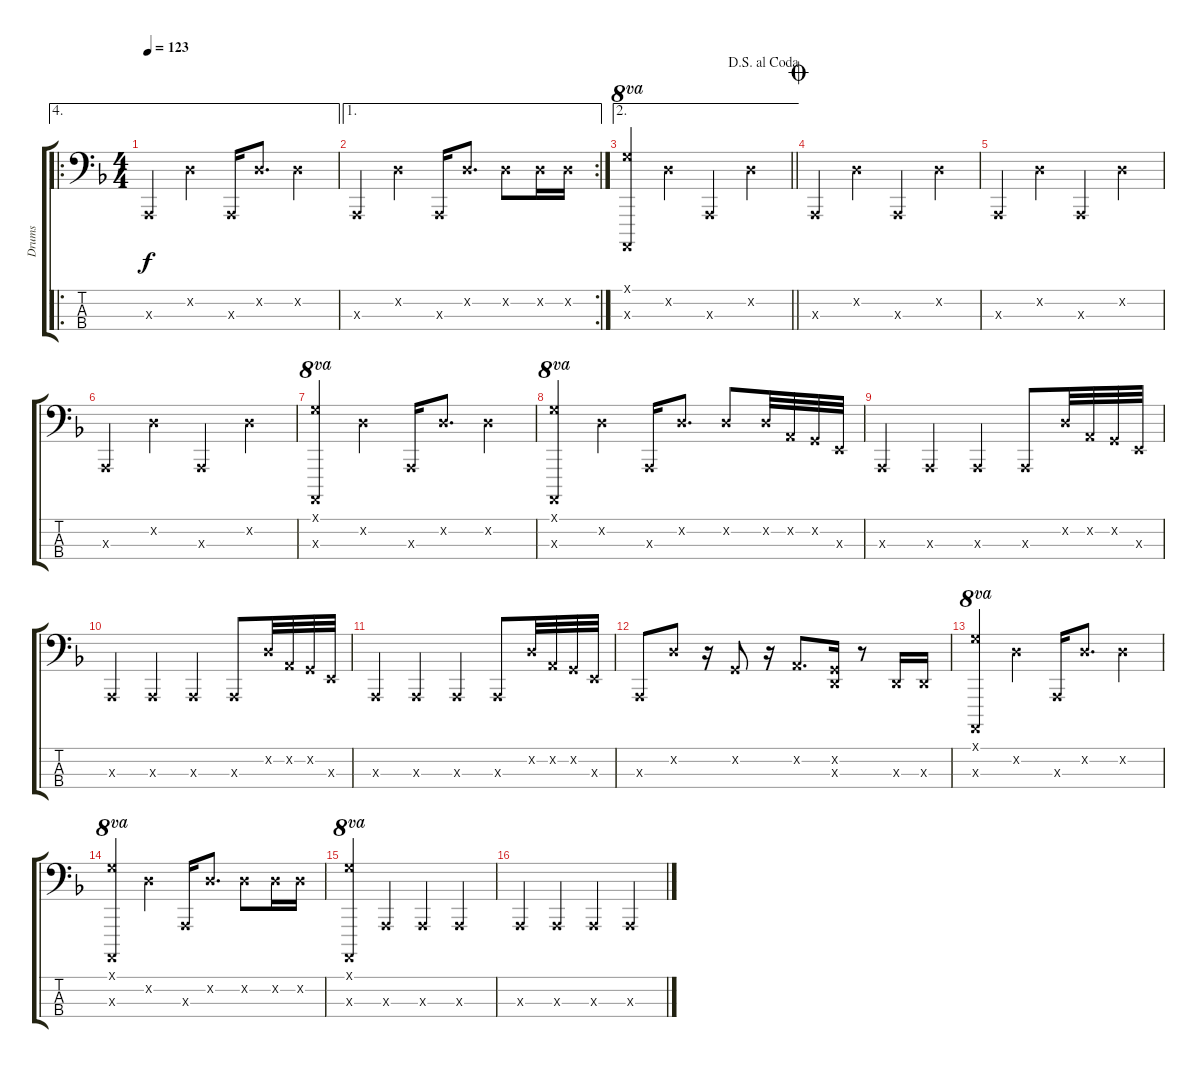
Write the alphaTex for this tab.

\track ("Drums" "Drums") {instrument synthdrum}
\staff {score tabs}
\tuning (G2 D2 A1 D1) {hide}
\ae 4
\ro
\ts (4 4)
\tempo 123
\clef f4
\ks f
0.3{x}.4{dy f} 12.2{x}.4 0.3{x}.16 12.2{x}.8{d} 12.2{x}.4 |
\ae 1
\rc 2
0.3{x}.4 12.2{x}.4 0.3{x}.16 12.2{x}.8{d} 12.2{x}.8 12.2{x}.16 12.2{x}.16 |
\ae 2
\jump dalsegnoalcoda
\barLineRight lightlight
(24.1{x} 0.3{x}).4{ot 8va} 12.2{x}.4 0.3{x}.4 12.2{x}.4 |
\jump coda
0.3{x}.4 12.2{x}.4 0.3{x}.4 12.2{x}.4 |
0.3{x}.4 12.2{x}.4 0.3{x}.4 12.2{x}.4 |
0.3{x}.4 12.2{x}.4 0.3{x}.4 12.2{x}.4 |
(24.1{x} 0.3{x}).4{ot 8va} 12.2{x}.4 0.3{x}.16 12.2{x}.8{d} 12.2{x}.4 |
(24.1{x} 0.3{x}).4{ot 8va} 12.2{x}.4 0.3{x}.16 12.2{x}.8{d} 12.2{x}.8 12.2{x}.32 7.2{x}.32 5.2{x}.32 7.3{x}.32 |
0.3{x}.4 0.3{x}.4 0.3{x}.4 0.3{x}.8 12.2{x}.32 7.2{x}.32 5.2{x}.32 7.3{x}.32 |
0.3{x}.4 0.3{x}.4 0.3{x}.4 0.3{x}.8 12.2{x}.32 7.2{x}.32 5.2{x}.32 7.3{x}.32 |
0.3{x}.4 0.3{x}.4 0.3{x}.4 0.3{x}.8 12.2{x}.32 7.2{x}.32 5.2{x}.32 7.3{x}.32 |
0.3{x}.8 12.2{x}.8 r.16 5.2{x}.8 r.16 7.2{x}.8{d} (5.2{x} 5.3{x}).16 r.8 5.3{x}.16 5.3{x}.16 |
(24.1{x} 0.3{x}).4{ot 8va} 12.2{x}.4 0.3{x}.16 12.2{x}.8{d} 12.2{x}.4 |
(24.1{x} 0.3{x}).4{ot 8va} 12.2{x}.4 0.3{x}.16 12.2{x}.8{d} 12.2{x}.8 12.2{x}.16 12.2{x}.16 |
(24.1{x} 0.3{x}).4{ot 8va} 0.3{x}.4 0.3{x}.4 0.3{x}.4 |
0.3{x}.4 0.3{x}.4 0.3{x}.4 0.3{x}.4
